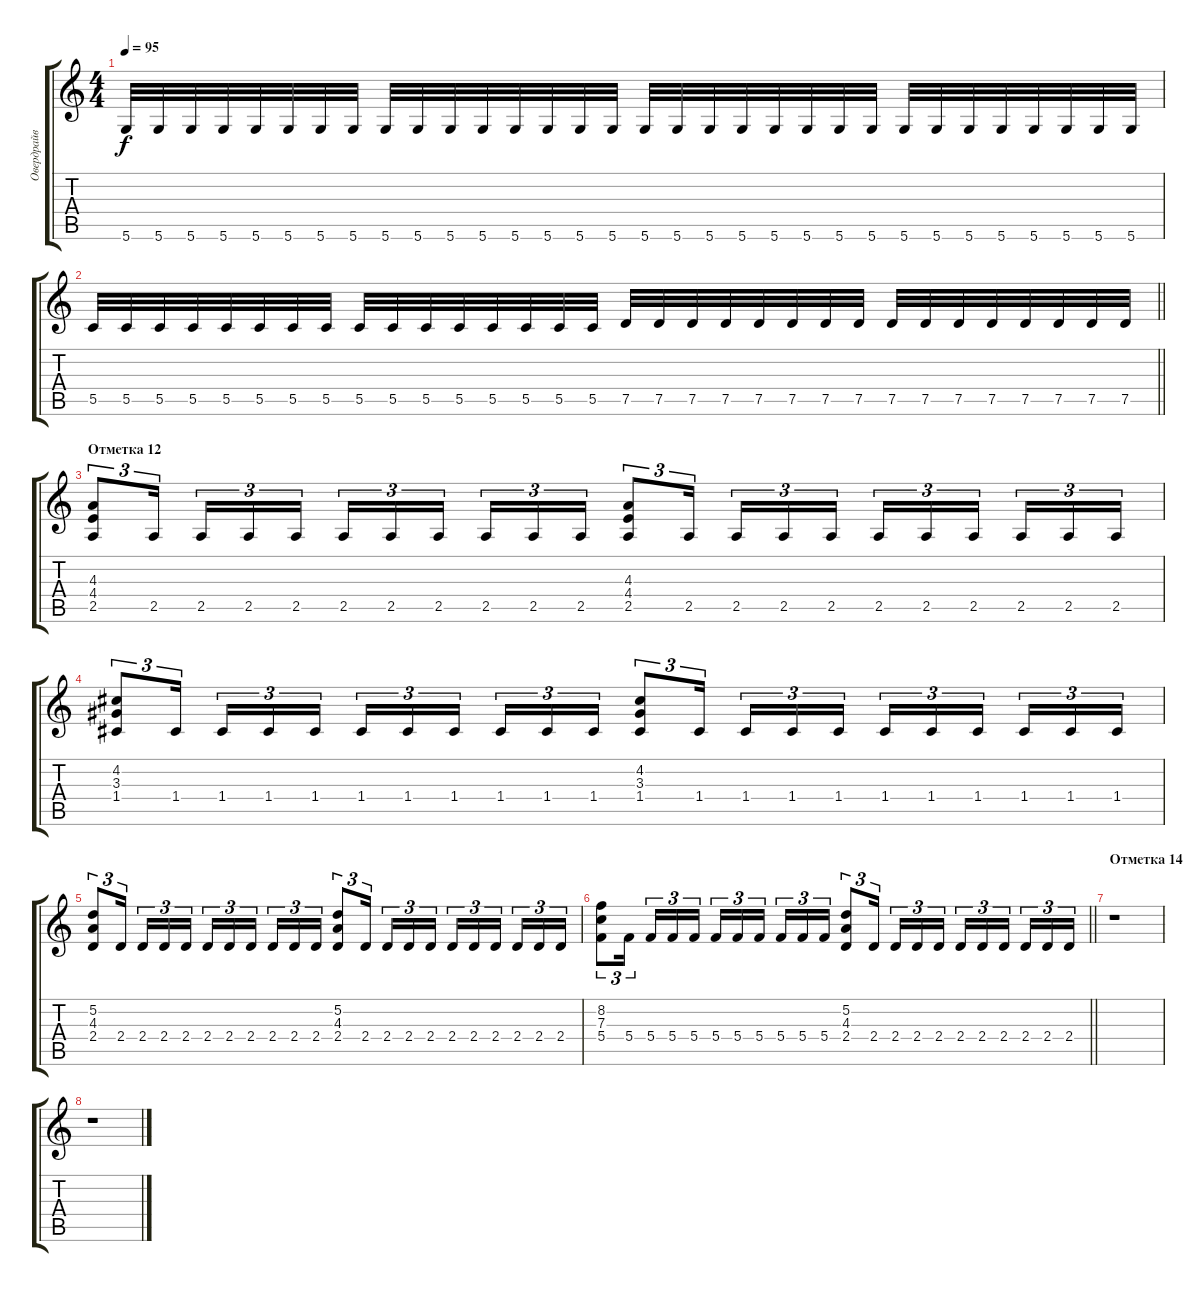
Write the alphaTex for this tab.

\track ("Овердрайв" "Овердрайв") {instrument overdrivenguitar}
\staff {score tabs}
\tuning (D4 A3 F3 C3 G2 D2) {hide}
\ts (4 4)
\tempo 95
\clef g2
\ks c
5.6.32{dy f} 5.6.32 5.6.32 5.6.32 5.6.32 5.6.32 5.6.32 5.6.32 5.6.32 5.6.32 5.6.32 5.6.32 5.6.32 5.6.32 5.6.32 5.6.32 5.6.32 5.6.32 5.6.32 5.6.32 5.6.32 5.6.32 5.6.32 5.6.32 5.6.32 5.6.32 5.6.32 5.6.32 5.6.32 5.6.32 5.6.32 5.6.32 |
\barLineRight lightlight
5.5.32 5.5.32 5.5.32 5.5.32 5.5.32 5.5.32 5.5.32 5.5.32 5.5.32 5.5.32 5.5.32 5.5.32 5.5.32 5.5.32 5.5.32 5.5.32 7.5.32 7.5.32 7.5.32 7.5.32 7.5.32 7.5.32 7.5.32 7.5.32 7.5.32 7.5.32 7.5.32 7.5.32 7.5.32 7.5.32 7.5.32 7.5.32 |
\section ("" "Отметка 12")
(4.3 4.4 2.5).8{tu (3 2)} 2.5.16{tu (3 2) beam splitsecondary} 2.5.16{tu (3 2)} 2.5.16{tu (3 2)} 2.5.16{tu (3 2)} 2.5.16{tu (3 2)} 2.5.16{tu (3 2)} 2.5.16{tu (3 2) beam splitsecondary} 2.5.16{tu (3 2)} 2.5.16{tu (3 2)} 2.5.16{tu (3 2)} (4.3 4.4 2.5).8{tu (3 2)} 2.5.16{tu (3 2) beam splitsecondary} 2.5.16{tu (3 2)} 2.5.16{tu (3 2)} 2.5.16{tu (3 2)} 2.5.16{tu (3 2)} 2.5.16{tu (3 2)} 2.5.16{tu (3 2) beam splitsecondary} 2.5.16{tu (3 2)} 2.5.16{tu (3 2)} 2.5.16{tu (3 2)} |
(4.2 3.3 1.4).8{tu (3 2)} 1.4.16{tu (3 2) beam splitsecondary} 1.4.16{tu (3 2)} 1.4.16{tu (3 2)} 1.4.16{tu (3 2)} 1.4.16{tu (3 2)} 1.4.16{tu (3 2)} 1.4.16{tu (3 2) beam splitsecondary} 1.4.16{tu (3 2)} 1.4.16{tu (3 2)} 1.4.16{tu (3 2)} (4.2 3.3 1.4).8{tu (3 2)} 1.4.16{tu (3 2) beam splitsecondary} 1.4.16{tu (3 2)} 1.4.16{tu (3 2)} 1.4.16{tu (3 2)} 1.4.16{tu (3 2)} 1.4.16{tu (3 2)} 1.4.16{tu (3 2) beam splitsecondary} 1.4.16{tu (3 2)} 1.4.16{tu (3 2)} 1.4.16{tu (3 2)} |
(5.2 4.3 2.4).8{tu (3 2)} 2.4.16{tu (3 2) beam splitsecondary} 2.4.16{tu (3 2)} 2.4.16{tu (3 2)} 2.4.16{tu (3 2)} 2.4.16{tu (3 2)} 2.4.16{tu (3 2)} 2.4.16{tu (3 2) beam splitsecondary} 2.4.16{tu (3 2)} 2.4.16{tu (3 2)} 2.4.16{tu (3 2)} (5.2 4.3 2.4).8{tu (3 2)} 2.4.16{tu (3 2) beam splitsecondary} 2.4.16{tu (3 2)} 2.4.16{tu (3 2)} 2.4.16{tu (3 2)} 2.4.16{tu (3 2)} 2.4.16{tu (3 2)} 2.4.16{tu (3 2) beam splitsecondary} 2.4.16{tu (3 2)} 2.4.16{tu (3 2)} 2.4.16{tu (3 2)} |
\barLineRight lightlight
(8.2 7.3 5.4).8{tu (3 2)} 5.4.16{tu (3 2) beam splitsecondary} 5.4.16{tu (3 2)} 5.4.16{tu (3 2)} 5.4.16{tu (3 2)} 5.4.16{tu (3 2)} 5.4.16{tu (3 2)} 5.4.16{tu (3 2) beam splitsecondary} 5.4.16{tu (3 2)} 5.4.16{tu (3 2)} 5.4.16{tu (3 2)} (5.2 4.3 2.4).8{tu (3 2)} 2.4.16{tu (3 2) beam splitsecondary} 2.4.16{tu (3 2)} 2.4.16{tu (3 2)} 2.4.16{tu (3 2)} 2.4.16{tu (3 2)} 2.4.16{tu (3 2)} 2.4.16{tu (3 2) beam splitsecondary} 2.4.16{tu (3 2)} 2.4.16{tu (3 2)} 2.4.16{tu (3 2)} |
\section ("" "Отметка 14")
r.1 |
r.1
